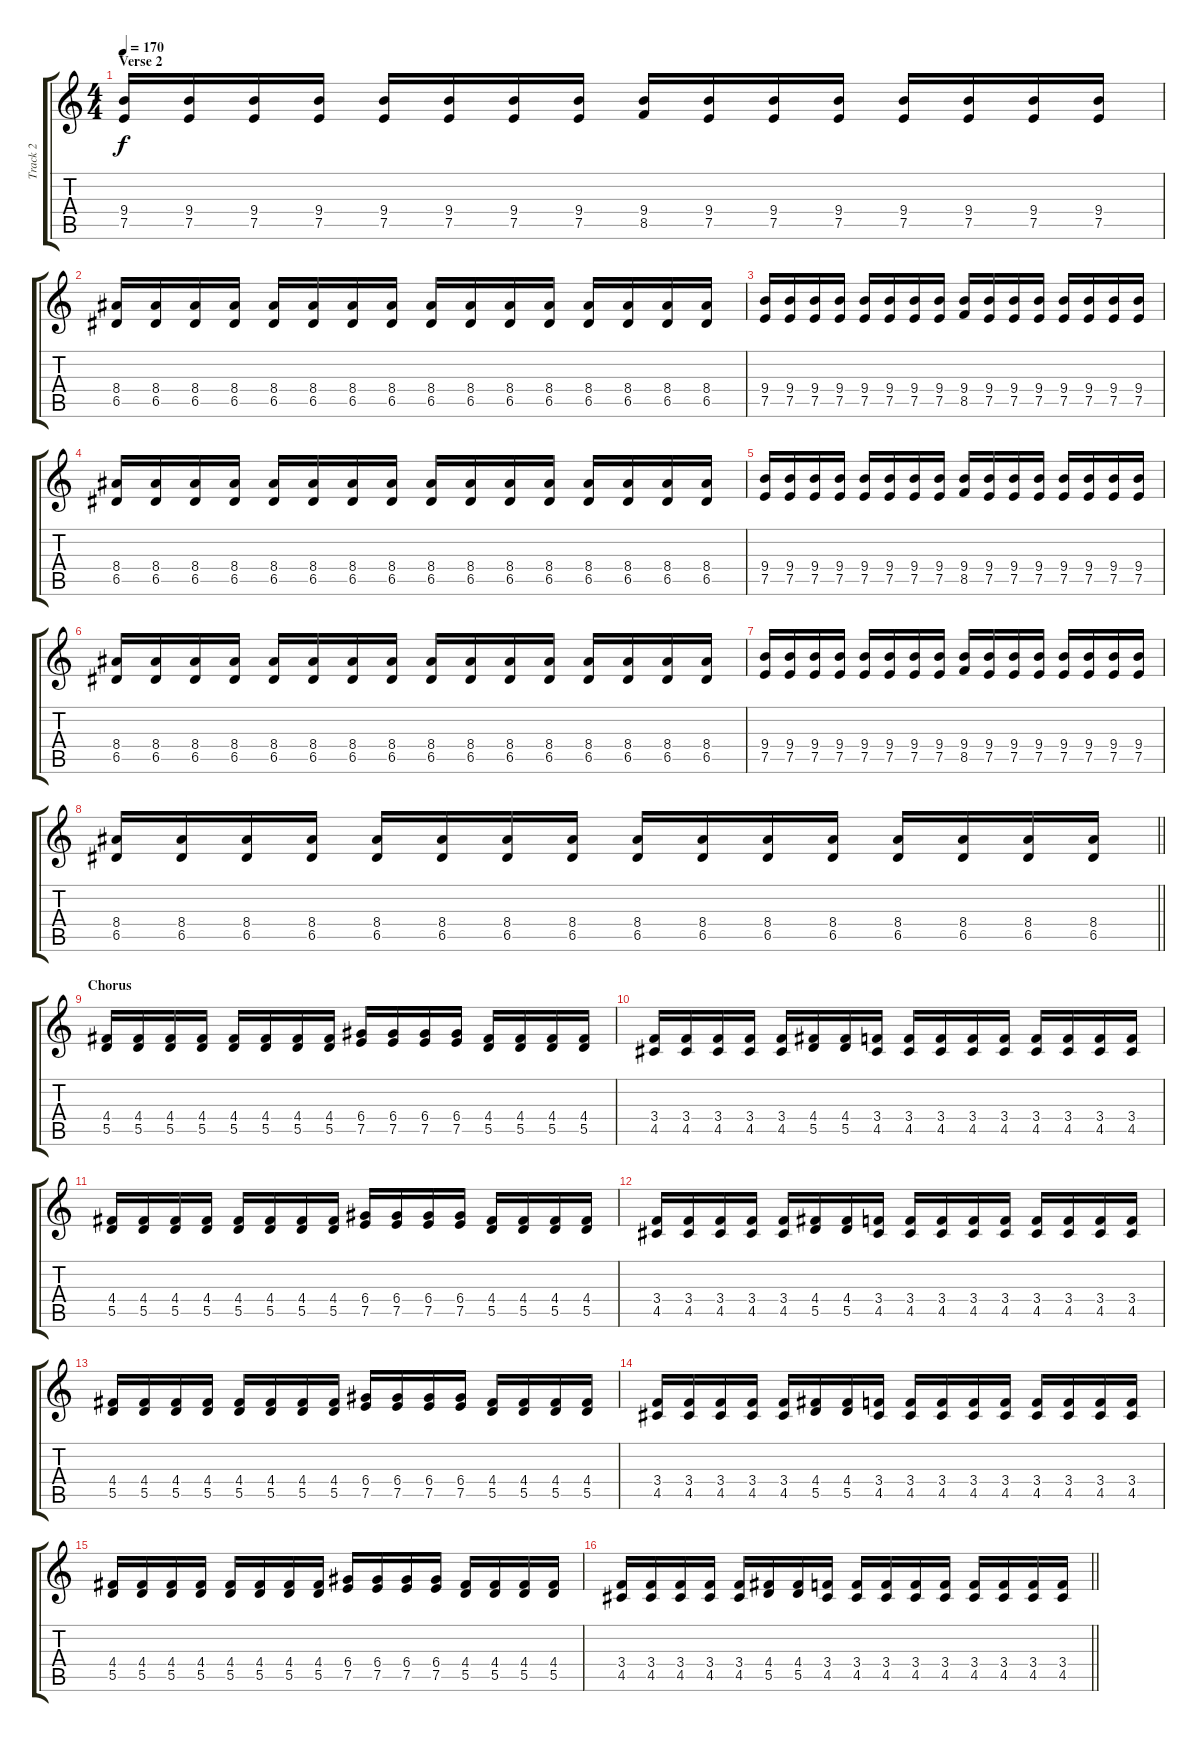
\track ("Track 2" "Track 2") {instrument distortionguitar}
\staff {score tabs}
\tuning (E4 B3 G3 D3 A2 E2) {hide}
\ts (4 4)
\section ("" "Verse 2")
\tempo 170
\clef g2
\ks c
(9.4 7.5).16{dy f} (9.4 7.5).16 (9.4 7.5).16 (9.4 7.5).16 (9.4 7.5).16 (9.4 7.5).16 (9.4 7.5).16 (9.4 7.5).16 (9.4 8.5).16 (9.4 7.5).16 (9.4 7.5).16 (9.4 7.5).16 (9.4 7.5).16 (9.4 7.5).16 (9.4 7.5).16 (9.4 7.5).16 |
(8.4 6.5).16 (8.4 6.5).16 (8.4 6.5).16 (8.4 6.5).16 (8.4 6.5).16 (8.4 6.5).16 (8.4 6.5).16 (8.4 6.5).16 (8.4 6.5).16 (8.4 6.5).16 (8.4 6.5).16 (8.4 6.5).16 (8.4 6.5).16 (8.4 6.5).16 (8.4 6.5).16 (8.4 6.5).16 |
(9.4 7.5).16 (9.4 7.5).16 (9.4 7.5).16 (9.4 7.5).16 (9.4 7.5).16 (9.4 7.5).16 (9.4 7.5).16 (9.4 7.5).16 (9.4 8.5).16 (9.4 7.5).16 (9.4 7.5).16 (9.4 7.5).16 (9.4 7.5).16 (9.4 7.5).16 (9.4 7.5).16 (9.4 7.5).16 |
(8.4 6.5).16 (8.4 6.5).16 (8.4 6.5).16 (8.4 6.5).16 (8.4 6.5).16 (8.4 6.5).16 (8.4 6.5).16 (8.4 6.5).16 (8.4 6.5).16 (8.4 6.5).16 (8.4 6.5).16 (8.4 6.5).16 (8.4 6.5).16 (8.4 6.5).16 (8.4 6.5).16 (8.4 6.5).16 |
(9.4 7.5).16 (9.4 7.5).16 (9.4 7.5).16 (9.4 7.5).16 (9.4 7.5).16 (9.4 7.5).16 (9.4 7.5).16 (9.4 7.5).16 (9.4 8.5).16 (9.4 7.5).16 (9.4 7.5).16 (9.4 7.5).16 (9.4 7.5).16 (9.4 7.5).16 (9.4 7.5).16 (9.4 7.5).16 |
(8.4 6.5).16 (8.4 6.5).16 (8.4 6.5).16 (8.4 6.5).16 (8.4 6.5).16 (8.4 6.5).16 (8.4 6.5).16 (8.4 6.5).16 (8.4 6.5).16 (8.4 6.5).16 (8.4 6.5).16 (8.4 6.5).16 (8.4 6.5).16 (8.4 6.5).16 (8.4 6.5).16 (8.4 6.5).16 |
(9.4 7.5).16 (9.4 7.5).16 (9.4 7.5).16 (9.4 7.5).16 (9.4 7.5).16 (9.4 7.5).16 (9.4 7.5).16 (9.4 7.5).16 (9.4 8.5).16 (9.4 7.5).16 (9.4 7.5).16 (9.4 7.5).16 (9.4 7.5).16 (9.4 7.5).16 (9.4 7.5).16 (9.4 7.5).16 |
\barLineRight lightlight
(8.4 6.5).16 (8.4 6.5).16 (8.4 6.5).16 (8.4 6.5).16 (8.4 6.5).16 (8.4 6.5).16 (8.4 6.5).16 (8.4 6.5).16 (8.4 6.5).16 (8.4 6.5).16 (8.4 6.5).16 (8.4 6.5).16 (8.4 6.5).16 (8.4 6.5).16 (8.4 6.5).16 (8.4 6.5).16 |
\section ("" "Chorus")
(4.4 5.5).16 (4.4 5.5).16 (4.4 5.5).16 (4.4 5.5).16 (4.4 5.5).16 (4.4 5.5).16 (4.4 5.5).16 (4.4 5.5).16 (6.4 7.5).16 (6.4 7.5).16 (6.4 7.5).16 (6.4 7.5).16 (4.4 5.5).16 (4.4 5.5).16 (4.4 5.5).16 (4.4 5.5).16 |
(3.4 4.5).16 (3.4 4.5).16 (3.4 4.5).16 (3.4 4.5).16 (3.4 4.5).16 (4.4 5.5).16 (4.4 5.5).16 (3.4 4.5).16 (3.4 4.5).16 (3.4 4.5).16 (3.4 4.5).16 (3.4 4.5).16 (3.4 4.5).16 (3.4 4.5).16 (3.4 4.5).16 (3.4 4.5).16 |
(4.4 5.5).16 (4.4 5.5).16 (4.4 5.5).16 (4.4 5.5).16 (4.4 5.5).16 (4.4 5.5).16 (4.4 5.5).16 (4.4 5.5).16 (6.4 7.5).16 (6.4 7.5).16 (6.4 7.5).16 (6.4 7.5).16 (4.4 5.5).16 (4.4 5.5).16 (4.4 5.5).16 (4.4 5.5).16 |
(3.4 4.5).16 (3.4 4.5).16 (3.4 4.5).16 (3.4 4.5).16 (3.4 4.5).16 (4.4 5.5).16 (4.4 5.5).16 (3.4 4.5).16 (3.4 4.5).16 (3.4 4.5).16 (3.4 4.5).16 (3.4 4.5).16 (3.4 4.5).16 (3.4 4.5).16 (3.4 4.5).16 (3.4 4.5).16 |
(4.4 5.5).16 (4.4 5.5).16 (4.4 5.5).16 (4.4 5.5).16 (4.4 5.5).16 (4.4 5.5).16 (4.4 5.5).16 (4.4 5.5).16 (6.4 7.5).16 (6.4 7.5).16 (6.4 7.5).16 (6.4 7.5).16 (4.4 5.5).16 (4.4 5.5).16 (4.4 5.5).16 (4.4 5.5).16 |
(3.4 4.5).16 (3.4 4.5).16 (3.4 4.5).16 (3.4 4.5).16 (3.4 4.5).16 (4.4 5.5).16 (4.4 5.5).16 (3.4 4.5).16 (3.4 4.5).16 (3.4 4.5).16 (3.4 4.5).16 (3.4 4.5).16 (3.4 4.5).16 (3.4 4.5).16 (3.4 4.5).16 (3.4 4.5).16 |
(4.4 5.5).16 (4.4 5.5).16 (4.4 5.5).16 (4.4 5.5).16 (4.4 5.5).16 (4.4 5.5).16 (4.4 5.5).16 (4.4 5.5).16 (6.4 7.5).16 (6.4 7.5).16 (6.4 7.5).16 (6.4 7.5).16 (4.4 5.5).16 (4.4 5.5).16 (4.4 5.5).16 (4.4 5.5).16 |
\barLineRight lightlight
(3.4 4.5).16 (3.4 4.5).16 (3.4 4.5).16 (3.4 4.5).16 (3.4 4.5).16 (4.4 5.5).16 (4.4 5.5).16 (3.4 4.5).16 (3.4 4.5).16 (3.4 4.5).16 (3.4 4.5).16 (3.4 4.5).16 (3.4 4.5).16 (3.4 4.5).16 (3.4 4.5).16 (3.4 4.5).16
